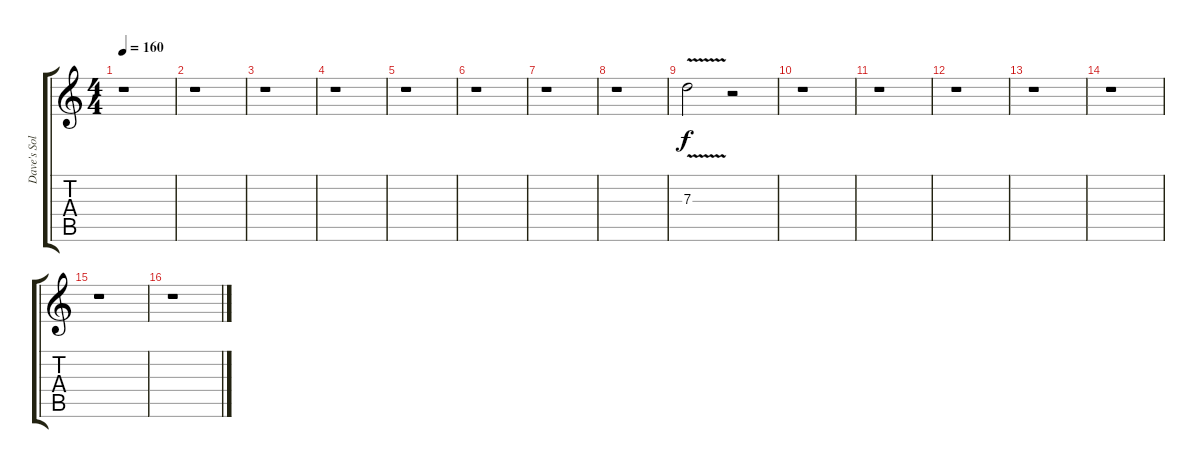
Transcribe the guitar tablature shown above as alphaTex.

\track ("Dave's Solo" "Dave's Sol") {instrument distortionguitar}
\staff {score tabs}
\tuning (E4 B3 G3 D3 A2 E2) {hide}
\ts (4 4)
\tempo 160
\clef g2
\ks c
r.1{dy f} |
r.1 |
r.1 |
r.1 |
r.1 |
r.1 |
r.1 |
r.1 |
7.3{v}.2 r.2 |
r.1 |
r.1 |
r.1 |
r.1 |
r.1 |
r.1 |
r.1
